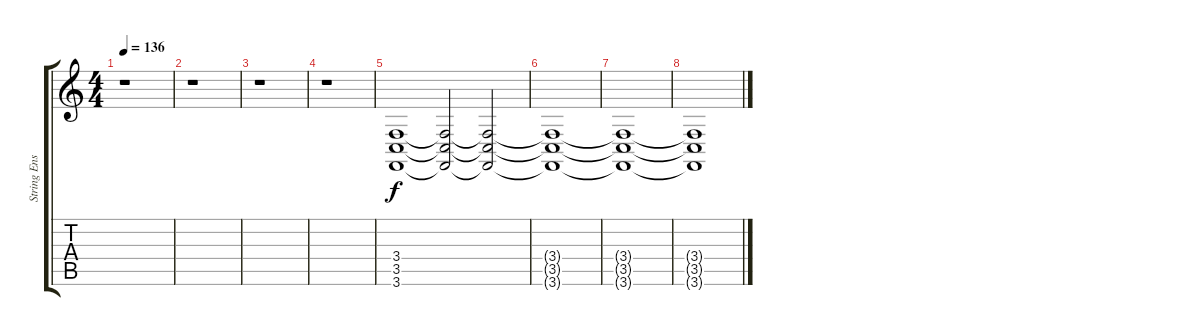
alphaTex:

\track ("String Ensemble" "String Ens") {instrument stringensemble1}
\staff {score tabs}
\tuning (E4 B3 G3 D3 A2 D2) {hide}
\ts (4 4)
\tempo 136
\clef g2
\ks c
r.1{dy f} |
r.1 |
r.1 |
r.1 |
(3.4 3.5 3.6).1 (3.4{t} 3.5{t} 3.6{t}).2 (3.4{t} 3.5{t} 3.6{t}).2 |
(3.4{t} 3.5{t} 3.6{t}).1 |
(3.4{t} 3.5{t} 3.6{t}).1 |
(3.4{t} 3.5{t} 3.6{t}).1
